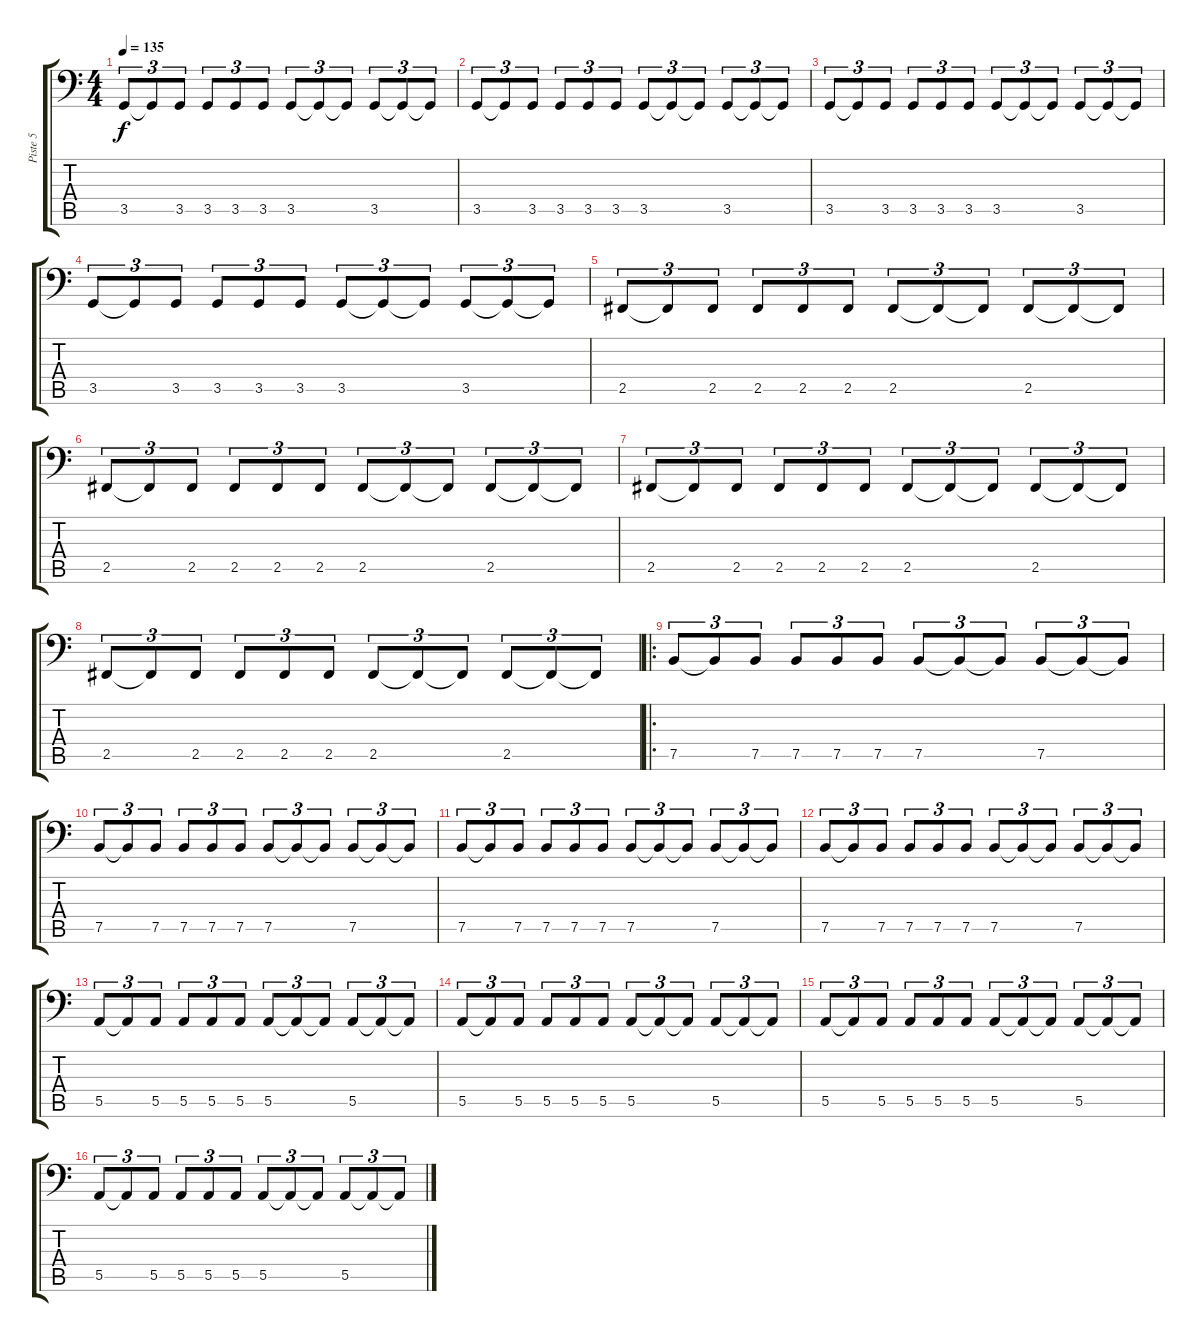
\track ("Piste 5" "Piste 5") {instrument electricbasspick}
\staff {score tabs}
\tuning (B2 Gb2 D2 A1 E1 B0) {hide}
\ts (4 4)
\tempo 135
\clef f4
\ks c
3.5.8{tu (3 2) dy f} 3.5{t}.8{tu (3 2)} 3.5.8{tu (3 2)} 3.5.8{tu (3 2)} 3.5.8{tu (3 2)} 3.5.8{tu (3 2)} 3.5.8{tu (3 2)} 3.5{t}.8{tu (3 2)} 3.5{t}.8{tu (3 2)} 3.5.8{tu (3 2)} 3.5{t}.8{tu (3 2)} 3.5{t}.8{tu (3 2)} |
3.5.8{tu (3 2)} 3.5{t}.8{tu (3 2)} 3.5.8{tu (3 2)} 3.5.8{tu (3 2)} 3.5.8{tu (3 2)} 3.5.8{tu (3 2)} 3.5.8{tu (3 2)} 3.5{t}.8{tu (3 2)} 3.5{t}.8{tu (3 2)} 3.5.8{tu (3 2)} 3.5{t}.8{tu (3 2)} 3.5{t}.8{tu (3 2)} |
3.5.8{tu (3 2)} 3.5{t}.8{tu (3 2)} 3.5.8{tu (3 2)} 3.5.8{tu (3 2)} 3.5.8{tu (3 2)} 3.5.8{tu (3 2)} 3.5.8{tu (3 2)} 3.5{t}.8{tu (3 2)} 3.5{t}.8{tu (3 2)} 3.5.8{tu (3 2)} 3.5{t}.8{tu (3 2)} 3.5{t}.8{tu (3 2)} |
3.5.8{tu (3 2)} 3.5{t}.8{tu (3 2)} 3.5.8{tu (3 2)} 3.5.8{tu (3 2)} 3.5.8{tu (3 2)} 3.5.8{tu (3 2)} 3.5.8{tu (3 2)} 3.5{t}.8{tu (3 2)} 3.5{t}.8{tu (3 2)} 3.5.8{tu (3 2)} 3.5{t}.8{tu (3 2)} 3.5{t}.8{tu (3 2)} |
2.5.8{tu (3 2)} 2.5{t}.8{tu (3 2)} 2.5.8{tu (3 2)} 2.5.8{tu (3 2)} 2.5.8{tu (3 2)} 2.5.8{tu (3 2)} 2.5.8{tu (3 2)} 2.5{t}.8{tu (3 2)} 2.5{t}.8{tu (3 2)} 2.5.8{tu (3 2)} 2.5{t}.8{tu (3 2)} 2.5{t}.8{tu (3 2)} |
2.5.8{tu (3 2)} 2.5{t}.8{tu (3 2)} 2.5.8{tu (3 2)} 2.5.8{tu (3 2)} 2.5.8{tu (3 2)} 2.5.8{tu (3 2)} 2.5.8{tu (3 2)} 2.5{t}.8{tu (3 2)} 2.5{t}.8{tu (3 2)} 2.5.8{tu (3 2)} 2.5{t}.8{tu (3 2)} 2.5{t}.8{tu (3 2)} |
2.5.8{tu (3 2)} 2.5{t}.8{tu (3 2)} 2.5.8{tu (3 2)} 2.5.8{tu (3 2)} 2.5.8{tu (3 2)} 2.5.8{tu (3 2)} 2.5.8{tu (3 2)} 2.5{t}.8{tu (3 2)} 2.5{t}.8{tu (3 2)} 2.5.8{tu (3 2)} 2.5{t}.8{tu (3 2)} 2.5{t}.8{tu (3 2)} |
2.5.8{tu (3 2)} 2.5{t}.8{tu (3 2)} 2.5.8{tu (3 2)} 2.5.8{tu (3 2)} 2.5.8{tu (3 2)} 2.5.8{tu (3 2)} 2.5.8{tu (3 2)} 2.5{t}.8{tu (3 2)} 2.5{t}.8{tu (3 2)} 2.5.8{tu (3 2)} 2.5{t}.8{tu (3 2)} 2.5{t}.8{tu (3 2)} |
\ro
7.5.8{tu (3 2)} 7.5{t}.8{tu (3 2)} 7.5.8{tu (3 2)} 7.5.8{tu (3 2)} 7.5.8{tu (3 2)} 7.5.8{tu (3 2)} 7.5.8{tu (3 2)} 7.5{t}.8{tu (3 2)} 7.5{t}.8{tu (3 2)} 7.5.8{tu (3 2)} 7.5{t}.8{tu (3 2)} 7.5{t}.8{tu (3 2)} |
7.5.8{tu (3 2)} 7.5{t}.8{tu (3 2)} 7.5.8{tu (3 2)} 7.5.8{tu (3 2)} 7.5.8{tu (3 2)} 7.5.8{tu (3 2)} 7.5.8{tu (3 2)} 7.5{t}.8{tu (3 2)} 7.5{t}.8{tu (3 2)} 7.5.8{tu (3 2)} 7.5{t}.8{tu (3 2)} 7.5{t}.8{tu (3 2)} |
7.5.8{tu (3 2)} 7.5{t}.8{tu (3 2)} 7.5.8{tu (3 2)} 7.5.8{tu (3 2)} 7.5.8{tu (3 2)} 7.5.8{tu (3 2)} 7.5.8{tu (3 2)} 7.5{t}.8{tu (3 2)} 7.5{t}.8{tu (3 2)} 7.5.8{tu (3 2)} 7.5{t}.8{tu (3 2)} 7.5{t}.8{tu (3 2)} |
7.5.8{tu (3 2)} 7.5{t}.8{tu (3 2)} 7.5.8{tu (3 2)} 7.5.8{tu (3 2)} 7.5.8{tu (3 2)} 7.5.8{tu (3 2)} 7.5.8{tu (3 2)} 7.5{t}.8{tu (3 2)} 7.5{t}.8{tu (3 2)} 7.5.8{tu (3 2)} 7.5{t}.8{tu (3 2)} 7.5{t}.8{tu (3 2)} |
5.5.8{tu (3 2)} 5.5{t}.8{tu (3 2)} 5.5.8{tu (3 2)} 5.5.8{tu (3 2)} 5.5.8{tu (3 2)} 5.5.8{tu (3 2)} 5.5.8{tu (3 2)} 5.5{t}.8{tu (3 2)} 5.5{t}.8{tu (3 2)} 5.5.8{tu (3 2)} 5.5{t}.8{tu (3 2)} 5.5{t}.8{tu (3 2)} |
5.5.8{tu (3 2)} 5.5{t}.8{tu (3 2)} 5.5.8{tu (3 2)} 5.5.8{tu (3 2)} 5.5.8{tu (3 2)} 5.5.8{tu (3 2)} 5.5.8{tu (3 2)} 5.5{t}.8{tu (3 2)} 5.5{t}.8{tu (3 2)} 5.5.8{tu (3 2)} 5.5{t}.8{tu (3 2)} 5.5{t}.8{tu (3 2)} |
5.5.8{tu (3 2)} 5.5{t}.8{tu (3 2)} 5.5.8{tu (3 2)} 5.5.8{tu (3 2)} 5.5.8{tu (3 2)} 5.5.8{tu (3 2)} 5.5.8{tu (3 2)} 5.5{t}.8{tu (3 2)} 5.5{t}.8{tu (3 2)} 5.5.8{tu (3 2)} 5.5{t}.8{tu (3 2)} 5.5{t}.8{tu (3 2)} |
5.5.8{tu (3 2)} 5.5{t}.8{tu (3 2)} 5.5.8{tu (3 2)} 5.5.8{tu (3 2)} 5.5.8{tu (3 2)} 5.5.8{tu (3 2)} 5.5.8{tu (3 2)} 5.5{t}.8{tu (3 2)} 5.5{t}.8{tu (3 2)} 5.5.8{tu (3 2)} 5.5{t}.8{tu (3 2)} 5.5{t}.8{tu (3 2)}
